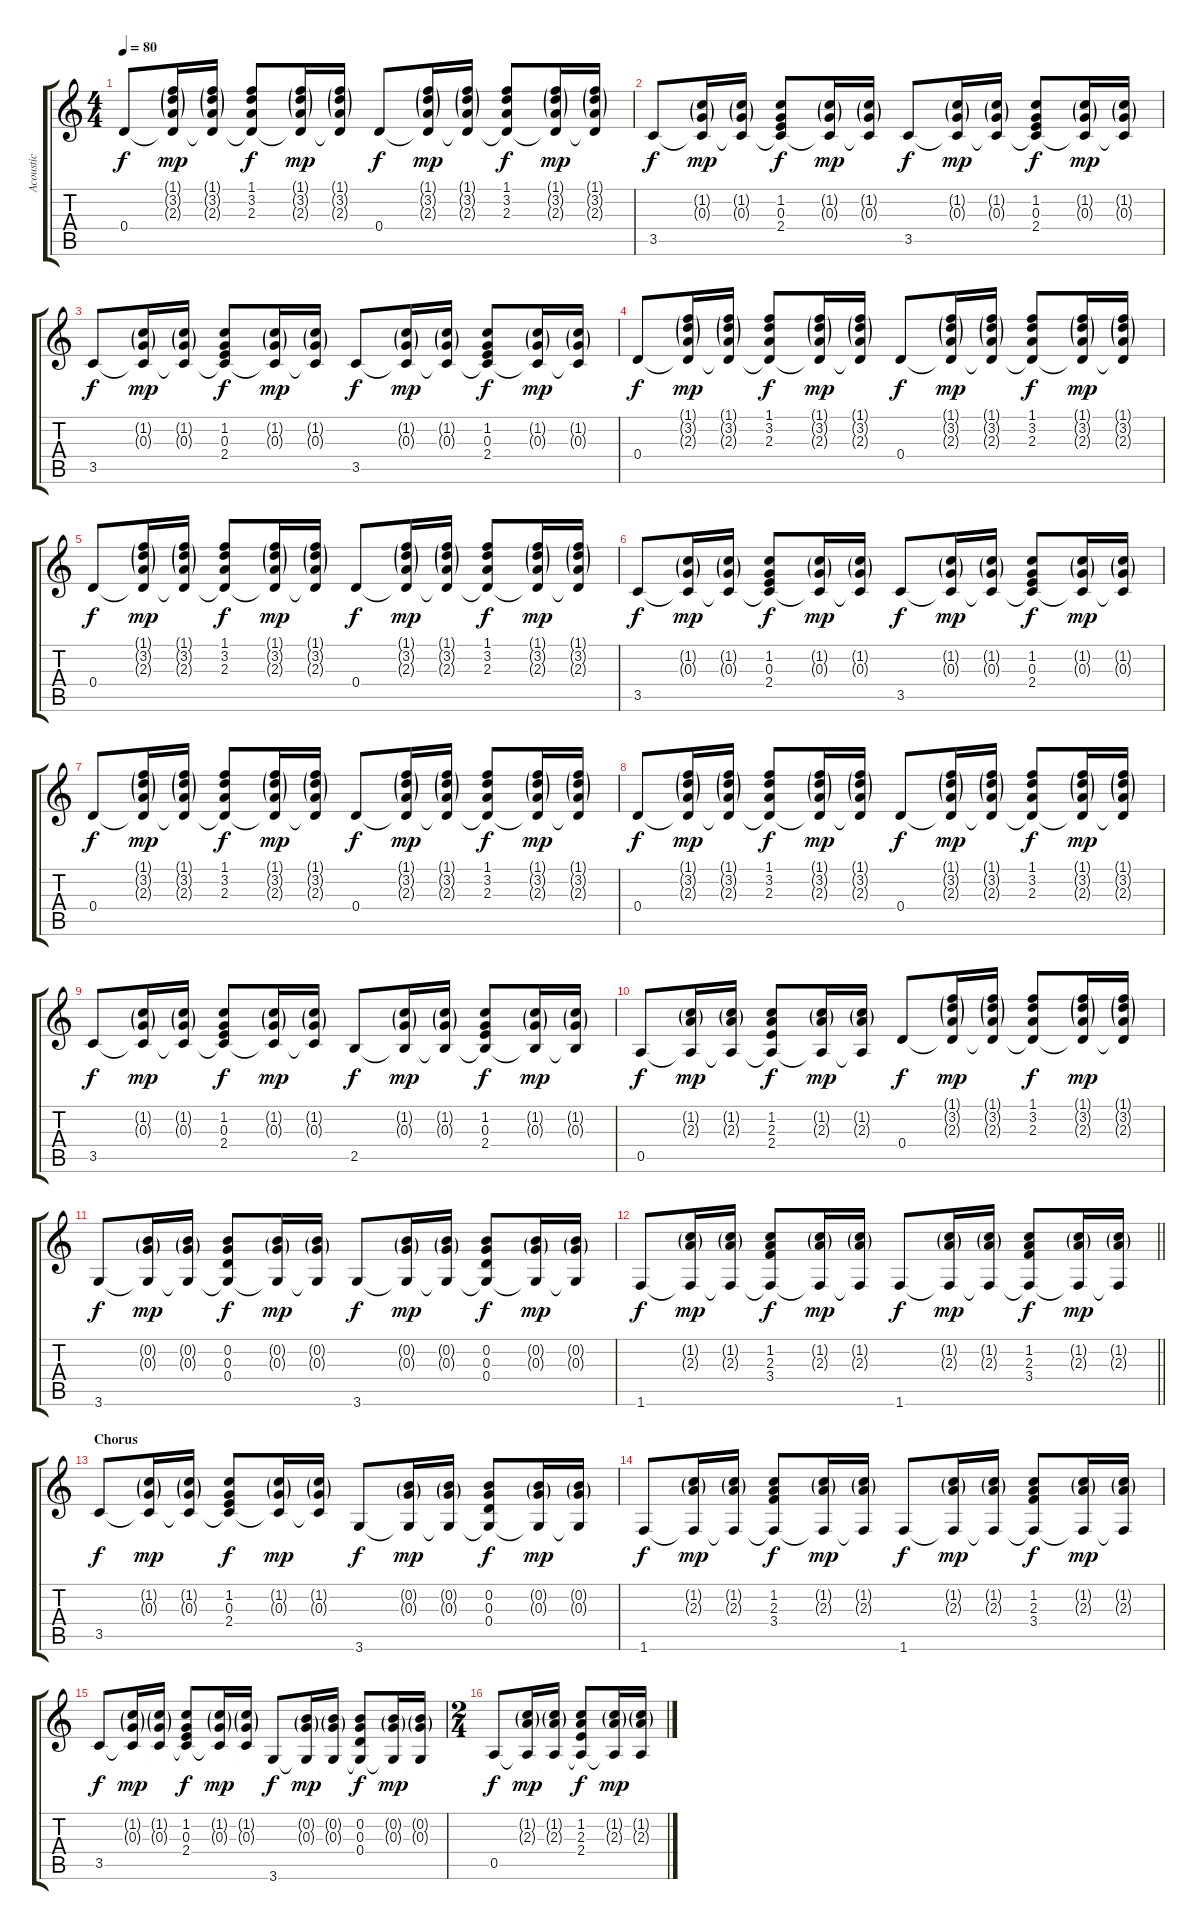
\track ("Acoustic" "Acoustic") {instrument acousticguitarsteel}
\staff {score tabs}
\tuning (E4 B3 G3 D3 A2 E2) {hide}
\ts (4 4)
\tempo 80
\clef g2
\ks c
0.4.8{dy f} (1.1{g} 3.2{g} 2.3{g} 0.4{t}).16{dy mp} (1.1{g} 3.2{g} 2.3{g} 0.4{t}).16 (1.1 3.2 2.3 0.4{t}).8{dy f} (1.1{g} 3.2{g} 2.3{g} 0.4{t}).16{dy mp} (1.1{g} 3.2{g} 2.3{g} 0.4{t}).16 0.4.8{dy f} (1.1{g} 3.2{g} 2.3{g} 0.4{t}).16{dy mp} (1.1{g} 3.2{g} 2.3{g} 0.4{t}).16 (1.1 3.2 2.3 0.4{t}).8{dy f} (1.1{g} 3.2{g} 2.3{g} 0.4{t}).16{dy mp} (1.1{g} 3.2{g} 2.3{g} 0.4{t}).16 |
3.5.8{dy f} (1.2{g} 0.3{g} 3.5{t}).16{dy mp} (1.2{g} 0.3{g} 3.5{t}).16 (1.2 0.3 2.4 3.5{t}).8{dy f} (1.2{g} 0.3{g} 3.5{t}).16{dy mp} (1.2{g} 0.3{g} 3.5{t}).16 3.5.8{dy f} (1.2{g} 0.3{g} 3.5{t}).16{dy mp} (1.2{g} 0.3{g} 3.5{t}).16 (1.2 0.3 2.4 3.5{t}).8{dy f} (1.2{g} 0.3{g} 3.5{t}).16{dy mp} (1.2{g} 0.3{g} 3.5{t}).16 |
3.5.8{dy f} (1.2{g} 0.3{g} 3.5{t}).16{dy mp} (1.2{g} 0.3{g} 3.5{t}).16 (1.2 0.3 2.4 3.5{t}).8{dy f} (1.2{g} 0.3{g} 3.5{t}).16{dy mp} (1.2{g} 0.3{g} 3.5{t}).16 3.5.8{dy f} (1.2{g} 0.3{g} 3.5{t}).16{dy mp} (1.2{g} 0.3{g} 3.5{t}).16 (1.2 0.3 2.4 3.5{t}).8{dy f} (1.2{g} 0.3{g} 3.5{t}).16{dy mp} (1.2{g} 0.3{g} 3.5{t}).16 |
0.4.8{dy f} (1.1{g} 3.2{g} 2.3{g} 0.4{t}).16{dy mp} (1.1{g} 3.2{g} 2.3{g} 0.4{t}).16 (1.1 3.2 2.3 0.4{t}).8{dy f} (1.1{g} 3.2{g} 2.3{g} 0.4{t}).16{dy mp} (1.1{g} 3.2{g} 2.3{g} 0.4{t}).16 0.4.8{dy f} (1.1{g} 3.2{g} 2.3{g} 0.4{t}).16{dy mp} (1.1{g} 3.2{g} 2.3{g} 0.4{t}).16 (1.1 3.2 2.3 0.4{t}).8{dy f} (1.1{g} 3.2{g} 2.3{g} 0.4{t}).16{dy mp} (1.1{g} 3.2{g} 2.3{g} 0.4{t}).16 |
0.4.8{dy f} (1.1{g} 3.2{g} 2.3{g} 0.4{t}).16{dy mp} (1.1{g} 3.2{g} 2.3{g} 0.4{t}).16 (1.1 3.2 2.3 0.4{t}).8{dy f} (1.1{g} 3.2{g} 2.3{g} 0.4{t}).16{dy mp} (1.1{g} 3.2{g} 2.3{g} 0.4{t}).16 0.4.8{dy f} (1.1{g} 3.2{g} 2.3{g} 0.4{t}).16{dy mp} (1.1{g} 3.2{g} 2.3{g} 0.4{t}).16 (1.1 3.2 2.3 0.4{t}).8{dy f} (1.1{g} 3.2{g} 2.3{g} 0.4{t}).16{dy mp} (1.1{g} 3.2{g} 2.3{g} 0.4{t}).16 |
3.5.8{dy f} (1.2{g} 0.3{g} 3.5{t}).16{dy mp} (1.2{g} 0.3{g} 3.5{t}).16 (1.2 0.3 2.4 3.5{t}).8{dy f} (1.2{g} 0.3{g} 3.5{t}).16{dy mp} (1.2{g} 0.3{g} 3.5{t}).16 3.5.8{dy f} (1.2{g} 0.3{g} 3.5{t}).16{dy mp} (1.2{g} 0.3{g} 3.5{t}).16 (1.2 0.3 2.4 3.5{t}).8{dy f} (1.2{g} 0.3{g} 3.5{t}).16{dy mp} (1.2{g} 0.3{g} 3.5{t}).16 |
0.4.8{dy f} (1.1{g} 3.2{g} 2.3{g} 0.4{t}).16{dy mp} (1.1{g} 3.2{g} 2.3{g} 0.4{t}).16 (1.1 3.2 2.3 0.4{t}).8{dy f} (1.1{g} 3.2{g} 2.3{g} 0.4{t}).16{dy mp} (1.1{g} 3.2{g} 2.3{g} 0.4{t}).16 0.4.8{dy f} (1.1{g} 3.2{g} 2.3{g} 0.4{t}).16{dy mp} (1.1{g} 3.2{g} 2.3{g} 0.4{t}).16 (1.1 3.2 2.3 0.4{t}).8{dy f} (1.1{g} 3.2{g} 2.3{g} 0.4{t}).16{dy mp} (1.1{g} 3.2{g} 2.3{g} 0.4{t}).16 |
0.4.8{dy f} (1.1{g} 3.2{g} 2.3{g} 0.4{t}).16{dy mp} (1.1{g} 3.2{g} 2.3{g} 0.4{t}).16 (1.1 3.2 2.3 0.4{t}).8{dy f} (1.1{g} 3.2{g} 2.3{g} 0.4{t}).16{dy mp} (1.1{g} 3.2{g} 2.3{g} 0.4{t}).16 0.4.8{dy f} (1.1{g} 3.2{g} 2.3{g} 0.4{t}).16{dy mp} (1.1{g} 3.2{g} 2.3{g} 0.4{t}).16 (1.1 3.2 2.3 0.4{t}).8{dy f} (1.1{g} 3.2{g} 2.3{g} 0.4{t}).16{dy mp} (1.1{g} 3.2{g} 2.3{g} 0.4{t}).16 |
3.5.8{dy f} (1.2{g} 0.3{g} 3.5{t}).16{dy mp} (1.2{g} 0.3{g} 3.5{t}).16 (1.2 0.3 2.4 3.5{t}).8{dy f} (1.2{g} 0.3{g} 3.5{t}).16{dy mp} (1.2{g} 0.3{g} 3.5{t}).16 2.5.8{dy f} (1.2{g} 0.3{g} 2.5{t}).16{dy mp} (1.2{g} 0.3{g} 2.5{t}).16 (1.2 0.3 2.4 2.5{t}).8{dy f} (1.2{g} 0.3{g} 2.5{t}).16{dy mp} (1.2{g} 0.3{g} 2.5{t}).16 |
0.5.8{dy f} (1.2{g} 2.3{g} 0.5{t}).16{dy mp} (1.2{g} 2.3{g} 0.5{t}).16 (1.2 2.3 2.4 0.5{t}).8{dy f} (1.2{g} 2.3{g} 0.5{t}).16{dy mp} (1.2{g} 2.3{g} 0.5{t}).16 0.4.8{dy f} (1.1{g} 3.2{g} 2.3{g} 0.4{t}).16{dy mp} (1.1{g} 3.2{g} 2.3{g} 0.4{t}).16 (1.1 3.2 2.3 0.4{t}).8{dy f} (1.1{g} 3.2{g} 2.3{g} 0.4{t}).16{dy mp} (1.1{g} 3.2{g} 2.3{g} 0.4{t}).16 |
3.6.8{dy f} (0.2{g} 0.3{g} 3.6{t}).16{dy mp} (0.2{g} 0.3{g} 3.6{t}).16 (0.2 0.3 0.4 3.6{t}).8{dy f} (0.2{g} 0.3{g} 3.6{t}).16{dy mp} (0.2{g} 0.3{g} 3.6{t}).16 3.6.8{dy f} (0.2{g} 0.3{g} 3.6{t}).16{dy mp} (0.2{g} 0.3{g} 3.6{t}).16 (0.2 0.3 0.4 3.6{t}).8{dy f} (0.2{g} 0.3{g} 3.6{t}).16{dy mp} (0.2{g} 0.3{g} 3.6{t}).16 |
\barLineRight lightlight
1.6.8{dy f} (1.2{g} 2.3{g} 1.6{t}).16{dy mp} (1.2{g} 2.3{g} 1.6{t}).16 (1.2 2.3 3.4 1.6{t}).8{dy f} (1.2{g} 2.3{g} 1.6{t}).16{dy mp} (1.2{g} 2.3{g} 1.6{t}).16 1.6.8{dy f} (1.2{g} 2.3{g} 1.6{t}).16{dy mp} (1.2{g} 2.3{g} 1.6{t}).16 (1.2 2.3 3.4 1.6{t}).8{dy f} (1.2{g} 2.3{g} 1.6{t}).16{dy mp} (1.2{g} 2.3{g} 1.6{t}).16 |
\section ("" "Chorus")
3.5.8{dy f} (1.2{g} 0.3{g} 3.5{t}).16{dy mp} (1.2{g} 0.3{g} 3.5{t}).16 (1.2 0.3 2.4 3.5{t}).8{dy f} (1.2{g} 0.3{g} 3.5{t}).16{dy mp} (1.2{g} 0.3{g} 3.5{t}).16 3.6.8{dy f} (0.2{g} 0.3{g} 3.6{t}).16{dy mp} (0.2{g} 0.3{g} 3.6{t}).16 (0.2 0.3 0.4 3.6{t}).8{dy f} (0.2{g} 0.3{g} 3.6{t}).16{dy mp} (0.2{g} 0.3{g} 3.6{t}).16 |
1.6.8{dy f} (1.2{g} 2.3{g} 1.6{t}).16{dy mp} (1.2{g} 2.3{g} 1.6{t}).16 (1.2 2.3 3.4 1.6{t}).8{dy f} (1.2{g} 2.3{g} 1.6{t}).16{dy mp} (1.2{g} 2.3{g} 1.6{t}).16 1.6.8{dy f} (1.2{g} 2.3{g} 1.6{t}).16{dy mp} (1.2{g} 2.3{g} 1.6{t}).16 (1.2 2.3 3.4 1.6{t}).8{dy f} (1.2{g} 2.3{g} 1.6{t}).16{dy mp} (1.2{g} 2.3{g} 1.6{t}).16 |
3.5.8{dy f} (1.2{g} 0.3{g} 3.5{t}).16{dy mp} (1.2{g} 0.3{g} 3.5{t}).16 (1.2 0.3 2.4 3.5{t}).8{dy f} (1.2{g} 0.3{g} 3.5{t}).16{dy mp} (1.2{g} 0.3{g} 3.5{t}).16 3.6.8{dy f} (0.2{g} 0.3{g} 3.6{t}).16{dy mp} (0.2{g} 0.3{g} 3.6{t}).16 (0.2 0.3 0.4 3.6{t}).8{dy f} (0.2{g} 0.3{g} 3.6{t}).16{dy mp} (0.2{g} 0.3{g} 3.6{t}).16 |
\ts (2 4)
0.5.8{dy f} (1.2{g} 2.3{g} 0.5{t}).16{dy mp} (1.2{g} 2.3{g} 0.5{t}).16 (1.2 2.3 2.4 0.5{t}).8{dy f} (1.2{g} 2.3{g} 0.5{t}).16{dy mp} (1.2{g} 2.3{g} 0.5{t}).16
